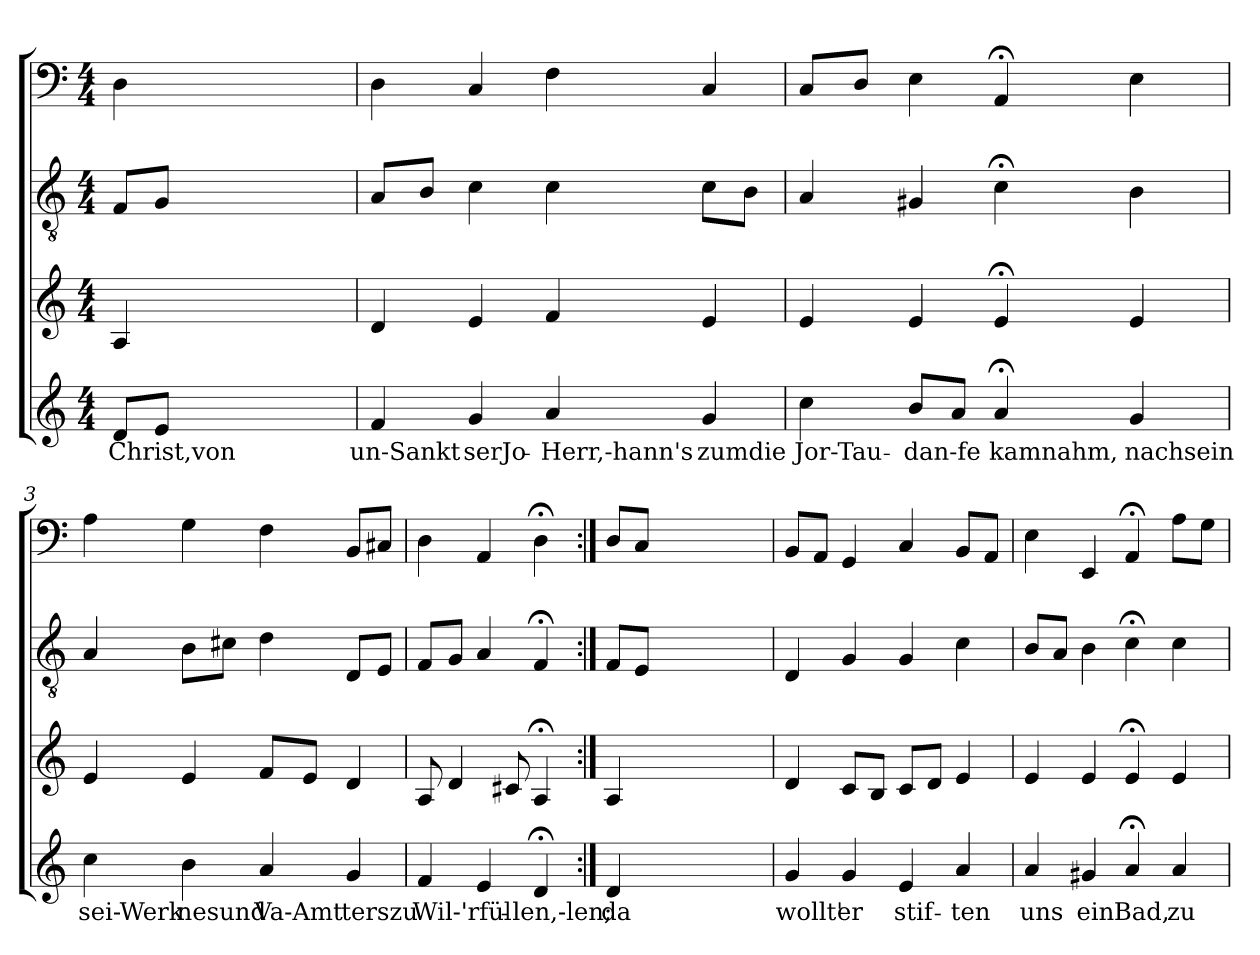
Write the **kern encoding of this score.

**kern	**text	**kern	**kern	**kern
*part4	*part4	*part3	*part2	*part1
*staff4	*staff4	*staff3	*staff2	*staff1
*clefG2	*	*clefG2	*clefGv2	*clefF4
*k[]	*	*k[]	*k[]	*k[]
*a:	*	*a:	*a:	*a:
*M4/4	*	*M4/4	*M4/4	*M4/4
=	=	=	=	=
8d/L	Christ,von	4A/	8F/L	4D\
8e/J	.	.	8G/J	.
2ryy	.	2ryy	2ryy	2ryy
4ryy	.	4ryy	4ryy	4ryy
=1	=1	=1	=1	=1
4f/	un-Sankt	4d/	8A/L	4D\
.	.	.	8B/J	.
4g/	-serJo-	4e/	4c\	4C/
4a/	Herr,-hann's	4f/	4c\	4F\
4g/	zumdie	4e/	8c\L	4C/
.	.	.	8B\J	.
=2	=2	=2	=2	=2
4cc\	Jor-Tau-	4e/	4A/	8C/L
.	.	.	.	8D/J
8b/L	-dan-fe	4e/	4G#X/	4E\
8a/J	.	.	.	.
4a;</	kamnahm,	4e;</	4c;<\	4AA;</
4g/	nachsein	4e/	4B\	4E\
=3	=3	=3	=3	=3
4cc\	sei-Werk	4e/	4A/	4A\
4b\	-nesund	4e/	8B\L	4G\
.	.	.	8c#X\J	.
4a/	Va-Amt	8f/L	4d\	4F\
.	.	8e/J	.	.
4g/	-terszu	4d/	8D/L	8BB/L
.	.	.	8E/J	8C#X/J
=4	=4	=4	=4	=4
4f/	Wil-'rfül-	8A/	8F/L	4D\
.	.	4d/	8G/J	.
4e/	.	.	4A/	4AA/
.	.	8c#X/	.	.
4d;</	-len,-len;	4A;</	4F;</	4D;<\
=:|!	=:|!	=:|!	=:|!	=:|!
4d/	da	4A/	8F/L	8D/L
.	.	.	8E/J	8C/J
2ryy	.	2ryy	2ryy	2ryy
4ryy	.	4ryy	4ryy	4ryy
=5	=5	=5	=5	=5
4g/	wollt'	4d/	4D/	8BB/L
.	.	.	.	8AA/J
4g/	er	8c/L	4G/	4GG/
.	.	8B/J	.	.
4e/	stif-	8c/L	4G/	4C/
.	.	8d/J	.	.
4a/	-ten	4e/	4c\	8BB/L
.	.	.	.	8AA/J
=6	=6	=6	=6	=6
4a/	uns	4e/	8B/L	4E\
.	.	.	8A/J	.
4g#X/	ein	4e/	4B\	4EE/
4a;</	Bad,	4e;</	4c;<\	4AA;</
4a/	zu	4e/	4c\	8A\L
.	.	.	.	8G\J
=	=	=	=	=
*-	*-	*-	*-	*-
